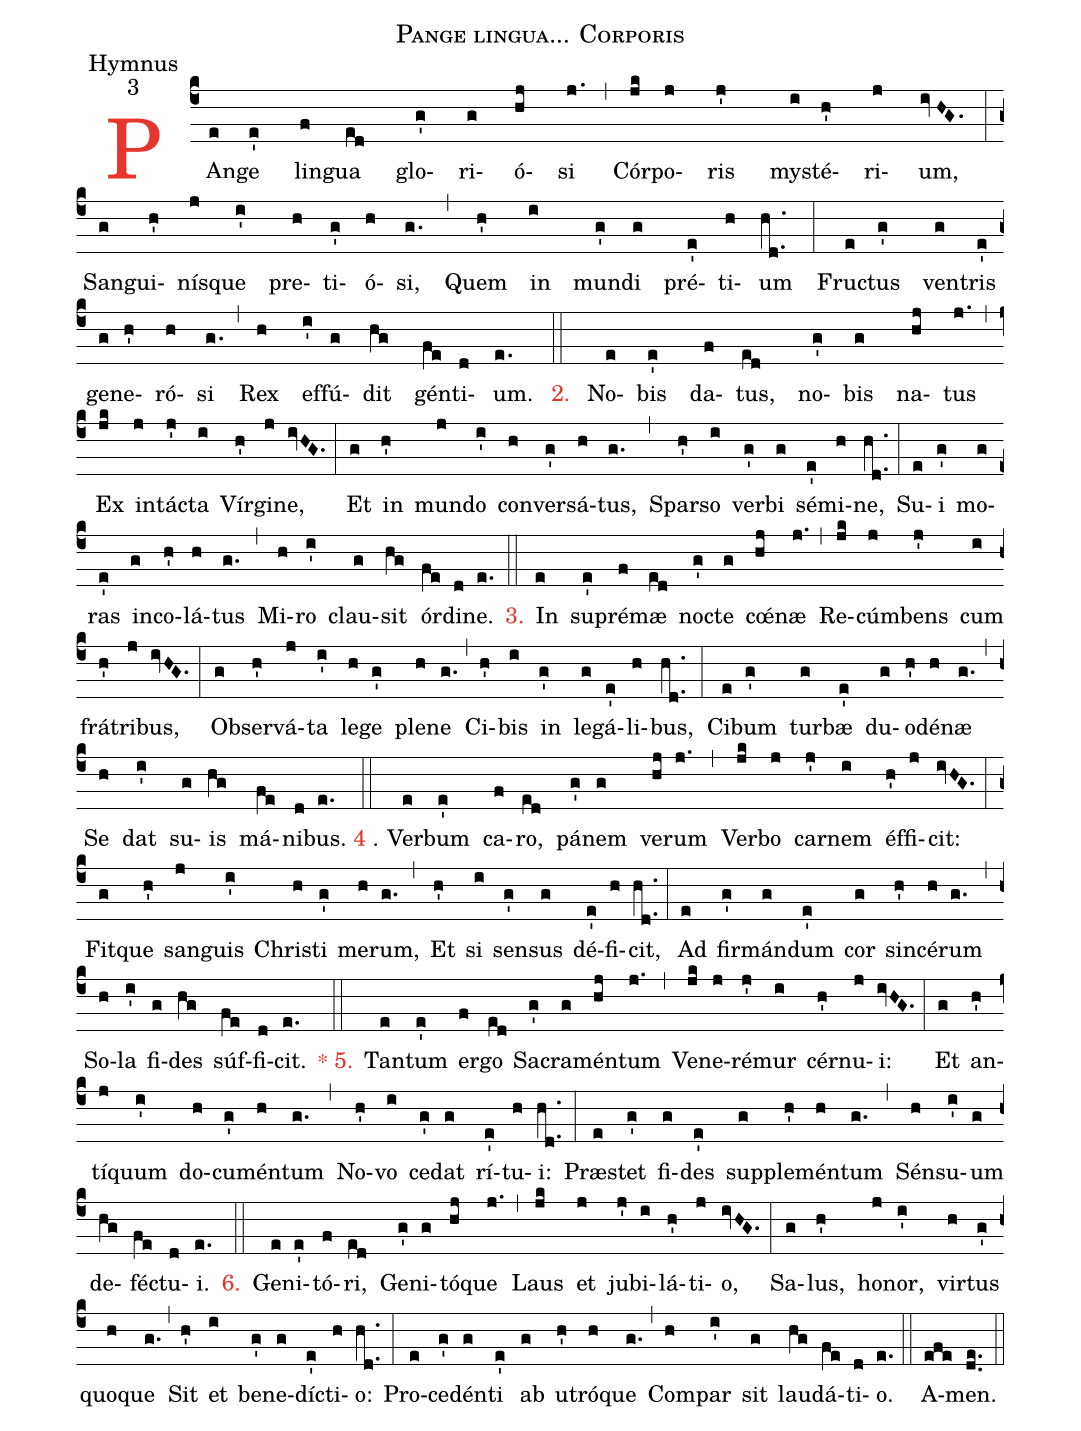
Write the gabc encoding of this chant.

name:Pange lingua... Corporis;
office-part:Hymnus;
mode:3;
%%
(c4) <c>P</c>An(e)ge(e') lin(f)gua(ed) glo(g')ri(g)ó(hj)si(j.) (,) Cór(jk)po(j)ris(j') my(i)sté(h')ri(j)um,(ivHG.) (:z) San(g)gui(h')ní(j)sque(i') pre(h)ti(g')ó(h)si,(g.) (,) Quem(h') in(i) mun(g')di(g) pré(e')ti(h)um(hd..) (:) Fru(e)ctus(g') ven(g)tris(e'z) ge(g)ne(h')ró(h)si(g.) (,) Rex(h) ef(i')fú(g)dit(hg) gén(fe)ti(d)um.(e.)
 <c>2.</c>(::) No(e)bis(e') da(f)tus,(ed) no(g')bis(g) na(hj)tus(j.) (,z) Ex(jk) in(j)tá(j')cta(i) Vír(h')gi(j)ne,(ivHG.) (:) Et(g) in(h') mun(j)do(i') con(h)ver(g')sá(h)tus,(g.) (,) Spar(h')so(i) ver(g')bi(g) sé(e')mi(h)ne,(hd..) (:) Su(e)i(g') mo(g)ras(e') in(g)co(h')lá(h)tus(g.) (,) Mi(h)ro(i') clau(g)sit(hg) ór(fe)di(d)ne.(e.)
 <c>3.</c>(::) In(e) su(e')pré(f)mæ(ed) no(g')cte(g) c<sp>'œ</sp>(hj)næ(j.) (,) Re(jk)cúm(j)bens(j') cum(i) frá(h')tri(j)bus,(ivHG.) (:) Ob(g)ser(h')vá(j)ta(i') le(h)ge(g') ple(h)ne(g.) (,) Ci(h')bis(i) in(g') le(g)gá(e')li(h)bus,(hd..) (:) Ci(e)bum(g') tur(g)bæ(e') du(g)o(h')dé(h)næ(g.) (,) Se(h) dat(i') su(g)is(hg) má(fe)ni(d)bus.(e.)
 <c>4</c>(::). Ver(e)bum(e') ca(f)ro,(ed) pá(g')nem(g) ve(hj)rum(j.) (,) Ver(jk)bo(j) car(j')nem(i) éf(h')fi(j)cit:(ivHG.) (:) Fit(g)que(h') san(j)guis(i') Chri(h)sti(g') me(h)rum,(g.) (,) Et(h') si(i) sen(g')sus(g) dé(e')fi(h)cit,(hd..) (:) Ad(e) fir(g')mán(g)dum(e') cor(g) sin(h')cé(h)rum(g.) (,) So(h)la(i') fi(g)des(hg) súf(fe)fi(d)cit.(e.)
 <c>* 5.</c>(::) Tan(e)tum(e') er(f)go(ed) Sa(g')cra(g)mén(hj)tum(j.) (,) Ve(jk)ne(j)ré(j')mur(i) cér(h')nu(j)i:(ivHG.) (:) Et(g) an(h')tí(j)quum(i') do(h)cu(g')mén(h)tum(g.) (,) No(h')vo(i) ce(g')dat(g) rí(e')tu(h)i:(hd..) (:) Præ(e)stet(g') fi(g)des(e') sup(g)ple(h')mén(h)tum(g.) (,) Sén(h)su(i')um(g) de(hg)fé(fe)ctu(d)i.(e.)
 <c>6.</c>(::) Ge(e)ni(e')tó(f)ri,(ed) Ge(g')ni(g)tó(hj)que(j.) (,) Laus(jk) et(j) ju(j')bi(i)lá(h')ti(j)o,(ivHG.) (:) Sa(g)lus,(h') ho(j)nor,(i') vir(h)tus(g') quo(h)que(g.) (,) Sit(h') et(i) be(g')ne(g)dí(e')cti(h)o:(hd..) (:) Pro(e)ce(g')dén(g)ti(e') ab(g) u(h')tró(h)que(g.) (,) Com(h)par(i') sit(g) lau(hg)dá(fe)ti(d)o.(e.) (::) A(efe)men.(de..) (::)
